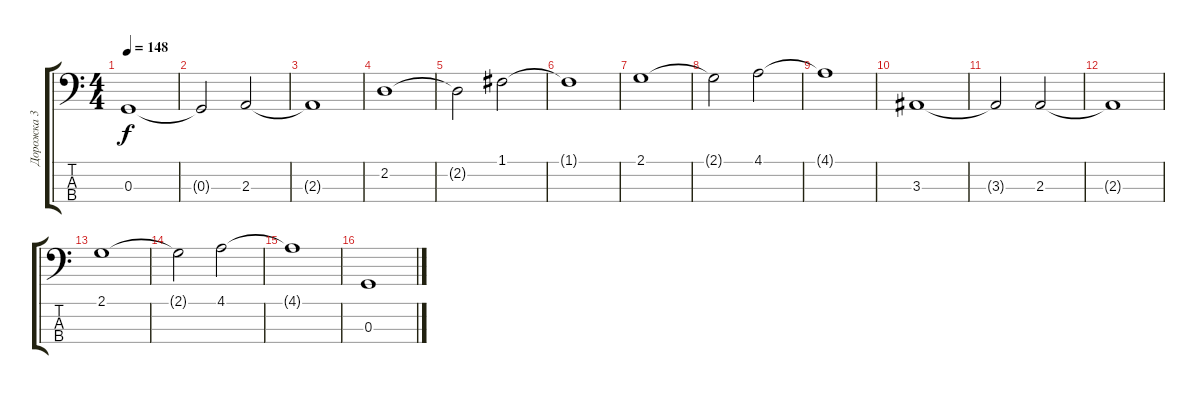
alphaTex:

\track ("Дорожка 3" "Дорожка 3") {instrument electricbassfinger}
\staff {score tabs}
\tuning (F2 C2 G1 C1) {hide}
\ts (4 4)
\tempo 148
\clef f4
\ks c
0.3.1{dy f} |
0.3{t}.2 2.3.2 |
2.3{t}.1 |
2.2.1 |
2.2{t}.2 1.1.2 |
1.1{t}.1 |
2.1.1 |
2.1{t}.2 4.1.2 |
4.1{t}.1 |
3.3.1 |
3.3{t}.2 2.3.2 |
2.3{t}.1 |
2.1.1 |
2.1{t}.2 4.1.2 |
4.1{t}.1 |
0.3.1
